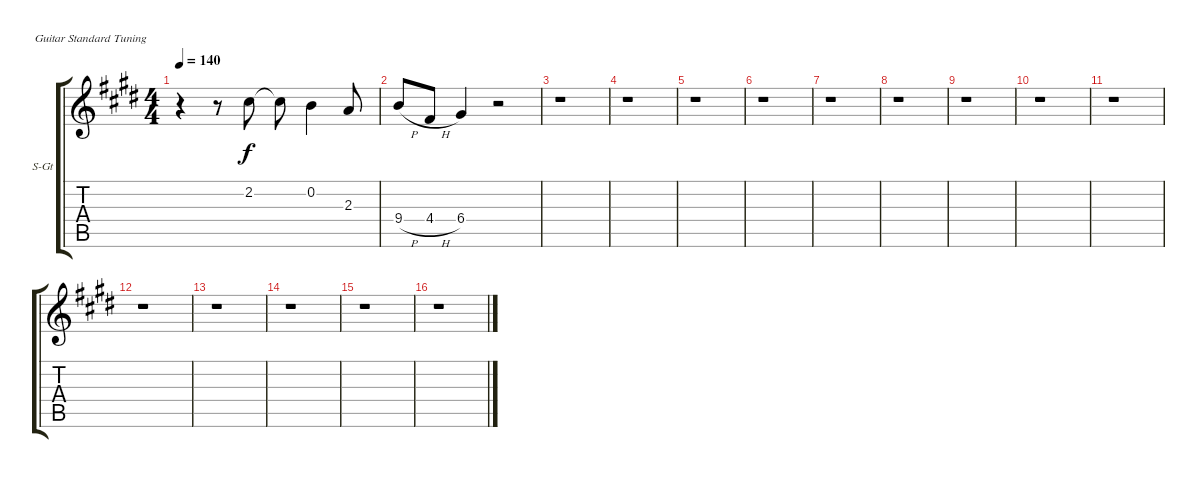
\bracketExtendMode groupsimilarinstruments
\firstSystemTrackNameOrientation horizontal
\otherSystemsTrackNameOrientation horizontal
\track ("Vocals" "S-Gt") {instrument lead2sawtooth}
\staff {score tabs}
\tuning (E4 B3 G3 D3 A2 E2)
\displaytranspose 12
\ts (4 4)
\tempo 140
\clef g2
\ks e
r.4{dy f} r.8 2.2.8 2.2{t}.8 0.2.4 2.3.8 |
9.4{h}.8 4.4{h}.8 6.4.4 r.2 |
r.1 |
r.1 |
r.1 |
r.1 |
r.1 |
r.1 |
r.1 |
r.1 |
r.1 |
r.1 |
r.1 |
r.1 |
r.1 |
r.1
